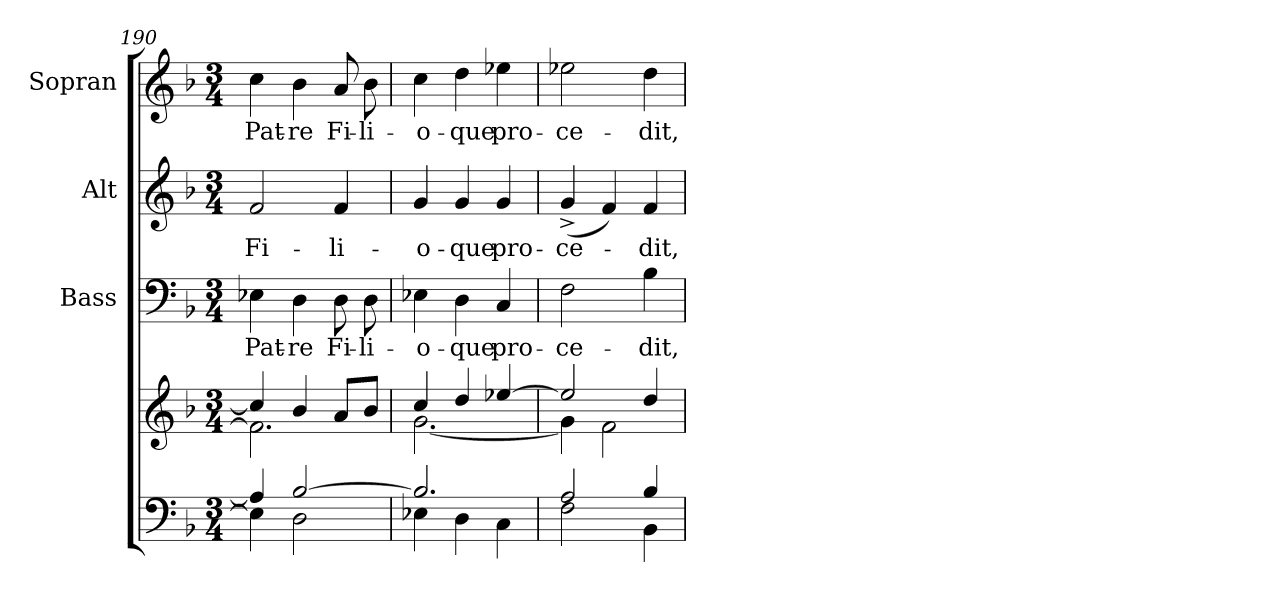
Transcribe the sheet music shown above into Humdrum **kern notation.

**kern	**kern	**kern	**text	**kern	**text	**kern	**text
*part4	*part4	*part3	*part3	*part2	*part2	*part1	*part1
*staff5	*staff4	*staff3	*staff3	*staff2	*staff2	*staff1	*staff1
*	*	*I"Bass	*	*I"Alt	*	*I"Sopran	*
*	*	*I'B.	*	*I'A.	*	*I'S.	*
*clefF4	*clefG2	*clefF4	*	*clefG2	*	*clefG2	*
*k[b-]	*k[b-]	*k[b-]	*	*k[b-]	*	*k[b-]	*
*F:	*F:	*F:	*	*F:	*	*F:	*
*M3/4	*M3/4	*M3/4	*	*M3/4	*	*M3/4	*
=190	=190	=190	=190	=190	=190	=190	=190
*^	*^	*	*	*	*	*	*
!	!	!	!	!	!LO:LY:b	!	!LO:LY:b	!	!LO:LY:b
4A/]	4E-\]	4cc/]	2.f\]	4E-X\	Pat-	2f/	Fi-	4cc\	Pat-
!	!	!	!	!	!LO:LY:b	!	!	!	!LO:LY:b
[>2B-/	2D\	4b-/	.	4D\	-re	.	.	4b-\	-re
!	!	!	!	!	!LO:LY:b	!	!LO:LY:b	!	!LO:LY:b
.	.	8a/L	.	8D\	Fi-	4f/	-li-	8a/	Fi-
!	!	!	!	!	!LO:LY:b	!	!	!	!LO:LY:b
.	.	8b-/J	.	8D\	-li-	.	.	8b-\	-li-
=191	=191	=191	=191	=191	=191	=191	=191	=191	=191
!	!	!	!	!	!LO:LY:b	!	!LO:LY:b	!	!LO:LY:b
2.B-/]	4E-X\	4cc/	[<2.g\	4E-X\	-o-	4g/	-o-	4cc\	-o-
!	!	!	!	!	!LO:LY:b	!	!LO:LY:b	!	!LO:LY:b
.	4D\	4dd/	.	4D\	-que	4g/	-que	4dd\	-que
!	!	!	!	!	!LO:LY:b	!	!LO:LY:b	!	!LO:LY:b
.	4C\	[>4ee-X/	.	4C/	pro-	4g/	pro-	4ee-X\	pro-
=192	=192	=192	=192	=192	=192	=192	=192	=192	=192
!	!	!	!	!	!LO:LY:b	!	!LO:LY:b	!	!LO:LY:b
2A/	2F\	2ee-/]	4g\]	2F\	-ce-	(<4g^>/	-ce-	2ee-X\	-ce-
.	.	.	2f\	.	.	4f/)	.	.	.
!	!	!	!	!	!LO:LY:b	!	!LO:LY:b	!	!LO:LY:b
4B-/	4BB-\	4dd/	.	4B-\	-dit,	4f/	-dit,	4dd\	-dit,
*v	*v	*	*	*	*	*	*	*	*
*	*v	*v	*	*	*	*	*	*
=	=	=	=	=	=	=	=
*-	*-	*-	*-	*-	*-	*-	*-
